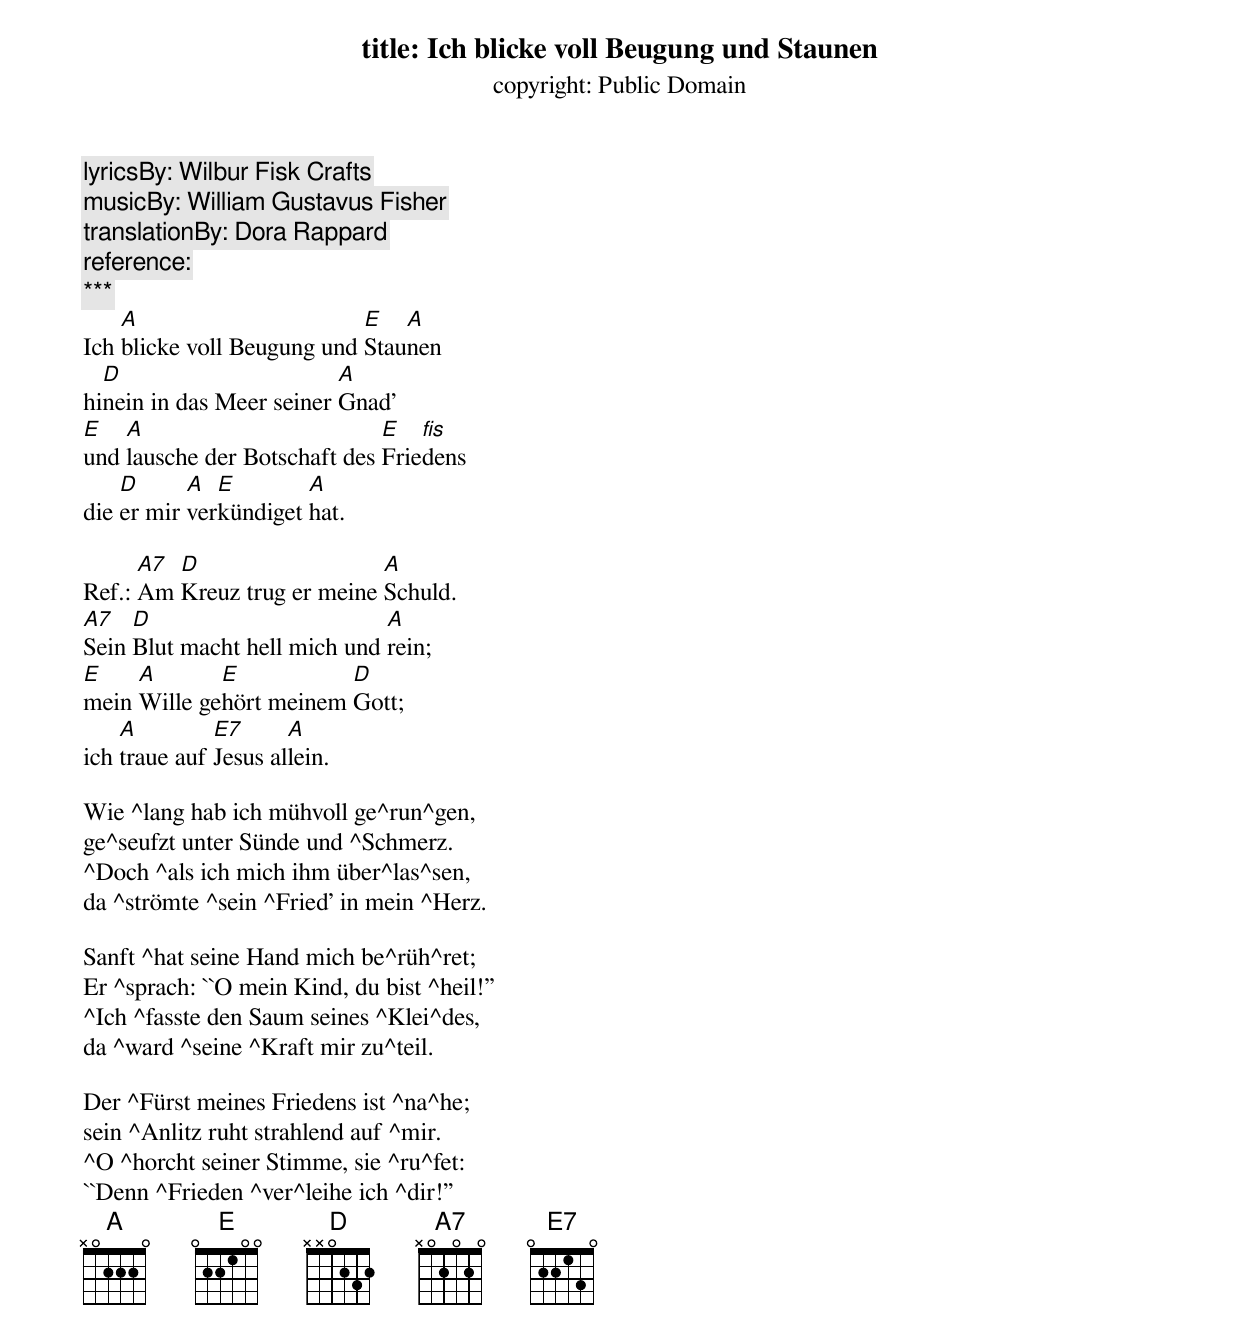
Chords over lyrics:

title: Ich blicke voll Beugung und Staunen
copyright: Public Domain
lyricsBy: Wilbur Fisk Crafts
musicBy: William Gustavus Fisher
translationBy: Dora Rappard
reference:
***
    A                       E   A
Ich blicke voll Beugung und Staunen
  D                       A
hinein in das Meer seiner Gnad'
E   A                         E   fis
und lausche der Botschaft des Friedens
    D      A  E        A
die er mir verkündiget hat.

      A7 D                   A
Ref.: Am Kreuz trug er meine Schuld.
A7   D                        A
Sein Blut macht hell mich und rein;
E    A       E           D
mein Wille gehört meinem Gott;
    A         E7      A
ich traue auf Jesus allein.

Wie ^lang hab ich mühvoll ge^run^gen,
ge^seufzt unter Sünde und ^Schmerz.
^Doch ^als ich mich ihm über^las^sen,
da ^strömte ^sein ^Fried' in mein ^Herz.

Sanft ^hat seine Hand mich be^rüh^ret;
Er ^sprach: ``O mein Kind, du bist ^heil!''
^Ich ^fasste den Saum seines ^Klei^des,
da ^ward ^seine ^Kraft mir zu^teil.

Der ^Fürst meines Friedens ist ^na^he;
sein ^Anlitz ruht strahlend auf ^mir.
^O ^horcht seiner Stimme, sie ^ru^fet:
``Denn ^Frieden ^ver^leihe ich ^dir!''
